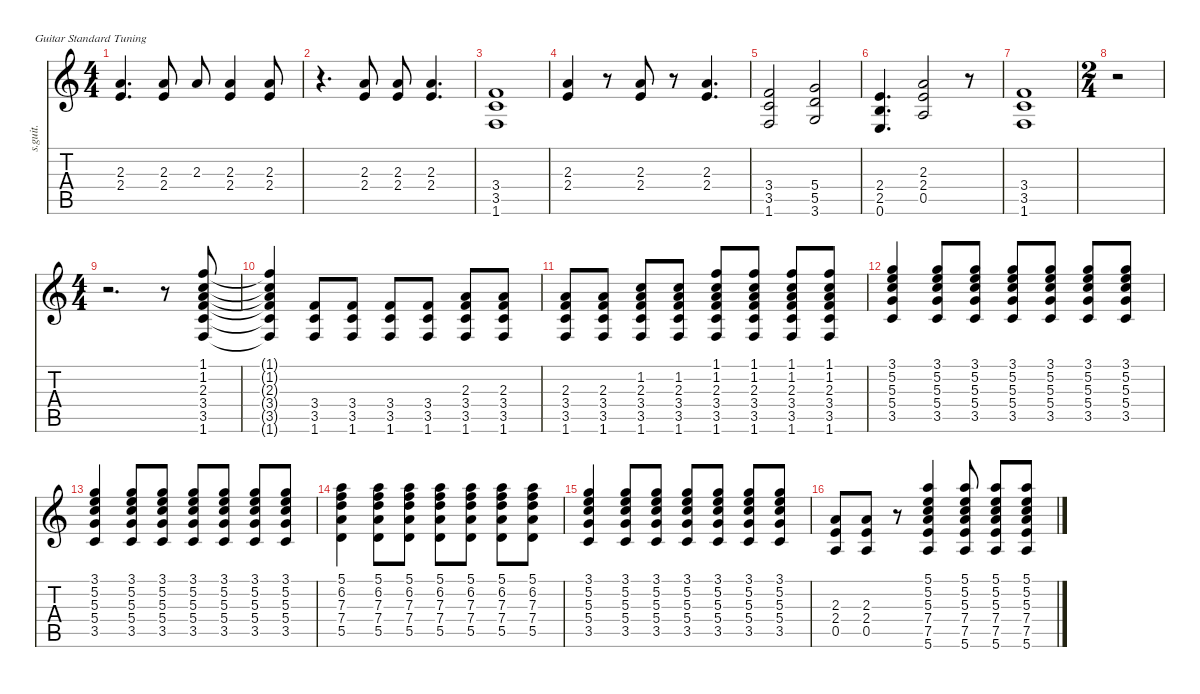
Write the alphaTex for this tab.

\defaultSystemsLayout 4
\hideDynamics
\bracketExtendMode nobrackets
\track ("Jimmy Ryan (Electric Guitar)" "s.guit.") {instrument electricguitarclean}
\staff {score tabs}
\tuning (E4 B3 G3 D3 A2 E2)
\ts (4 4)
\tempo (107 hide)
\clef g2
\ks c
(2.3 2.4).4{d dy mp} (2.3 2.4).8 2.3.8 (2.3 2.4).4 (2.3 2.4).8 |
r.4{d} (2.3 2.4).8 (2.3 2.4).8 (2.3 2.4).4{d} |
(3.4 3.5 1.6).1 |
(2.3 2.4).4 r.8 (2.3 2.4).8 r.8 (2.3 2.4).4{d} |
(3.4 3.5 1.6).2 (5.4 5.5 3.6).2{dy f} |
(2.4 2.5 0.6).4{d dy mp} (2.3 2.4 0.5).2 r.8 |
(3.4 3.5 1.6).1 |
\ts (2 4)
\beaming (8 2 2 2 2)
r.2 |
\ts (4 4)
\beaming (8 2 2 2 2)
r.2{d} r.8 (1.1 1.2 2.3 3.4 3.5 1.6).8 |
(1.1{t} 1.2{t} 2.3{t} 3.4{t} 3.5{t} 1.6{t}).4{dy f} (3.4 3.5 1.6).8{dy mp} (3.4 3.5 1.6).8 (3.4 3.5 1.6).8 (3.4 3.5 1.6).8 (2.3 3.4 3.5 1.6).8 (2.3 3.4 3.5 1.6).8 |
(2.3 3.4 3.5 1.6).8 (2.3 3.4 3.5 1.6).8 (1.2 2.3 3.4 3.5 1.6).8 (1.2 2.3 3.4 3.5 1.6).8 (1.1 1.2 2.3 3.4 3.5 1.6).8 (1.1 1.2 2.3 3.4 3.5 1.6).8 (1.1 1.2 2.3 3.4 3.5 1.6).8 (1.1 1.2 2.3 3.4 3.5 1.6).8 |
(3.1 5.2 5.3 5.4 3.5).4{dy f} (3.1 5.2 5.3 5.4 3.5).8 (3.1 5.2 5.3 5.4 3.5).8 (3.1 5.2 5.3 5.4 3.5).8 (3.1 5.2 5.3 5.4 3.5).8 (3.1 5.2 5.3 5.4 3.5).8 (3.1 5.2 5.3 5.4 3.5).8 |
(3.1 5.2 5.3 5.4 3.5).4 (3.1 5.2 5.3 5.4 3.5).8 (3.1 5.2 5.3 5.4 3.5).8 (3.1 5.2 5.3 5.4 3.5).8 (3.1 5.2 5.3 5.4 3.5).8 (3.1 5.2 5.3 5.4 3.5).8 (3.1 5.2 5.3 5.4 3.5).8 |
(5.1 6.2 7.3 7.4 5.5).4 (5.1 6.2 7.3 7.4 5.5).8 (5.1 6.2 7.3 7.4 5.5).8 (5.1 6.2 7.3 7.4 5.5).8 (5.1 6.2 7.3 7.4 5.5).8 (5.1 6.2 7.3 7.4 5.5).8 (5.1 6.2 7.3 7.4 5.5).8 |
(3.1 5.2 5.3 5.4 3.5).4 (3.1 5.2 5.3 5.4 3.5).8 (3.1 5.2 5.3 5.4 3.5).8 (3.1 5.2 5.3 5.4 3.5).8 (3.1 5.2 5.3 5.4 3.5).8 (3.1 5.2 5.3 5.4 3.5).8 (3.1 5.2 5.3 5.4 3.5).8 |
(2.3 2.4 0.5).8{dy mp} (2.3 2.4 0.5).8 r.8 (5.1 5.2 5.3 7.4 7.5 5.6).4{dy f} (5.1 5.2 5.3 7.4 7.5 5.6).8 (5.1 5.2 5.3 7.4 7.5 5.6).8 (5.1 5.2 5.3 7.4 7.5 5.6).8
